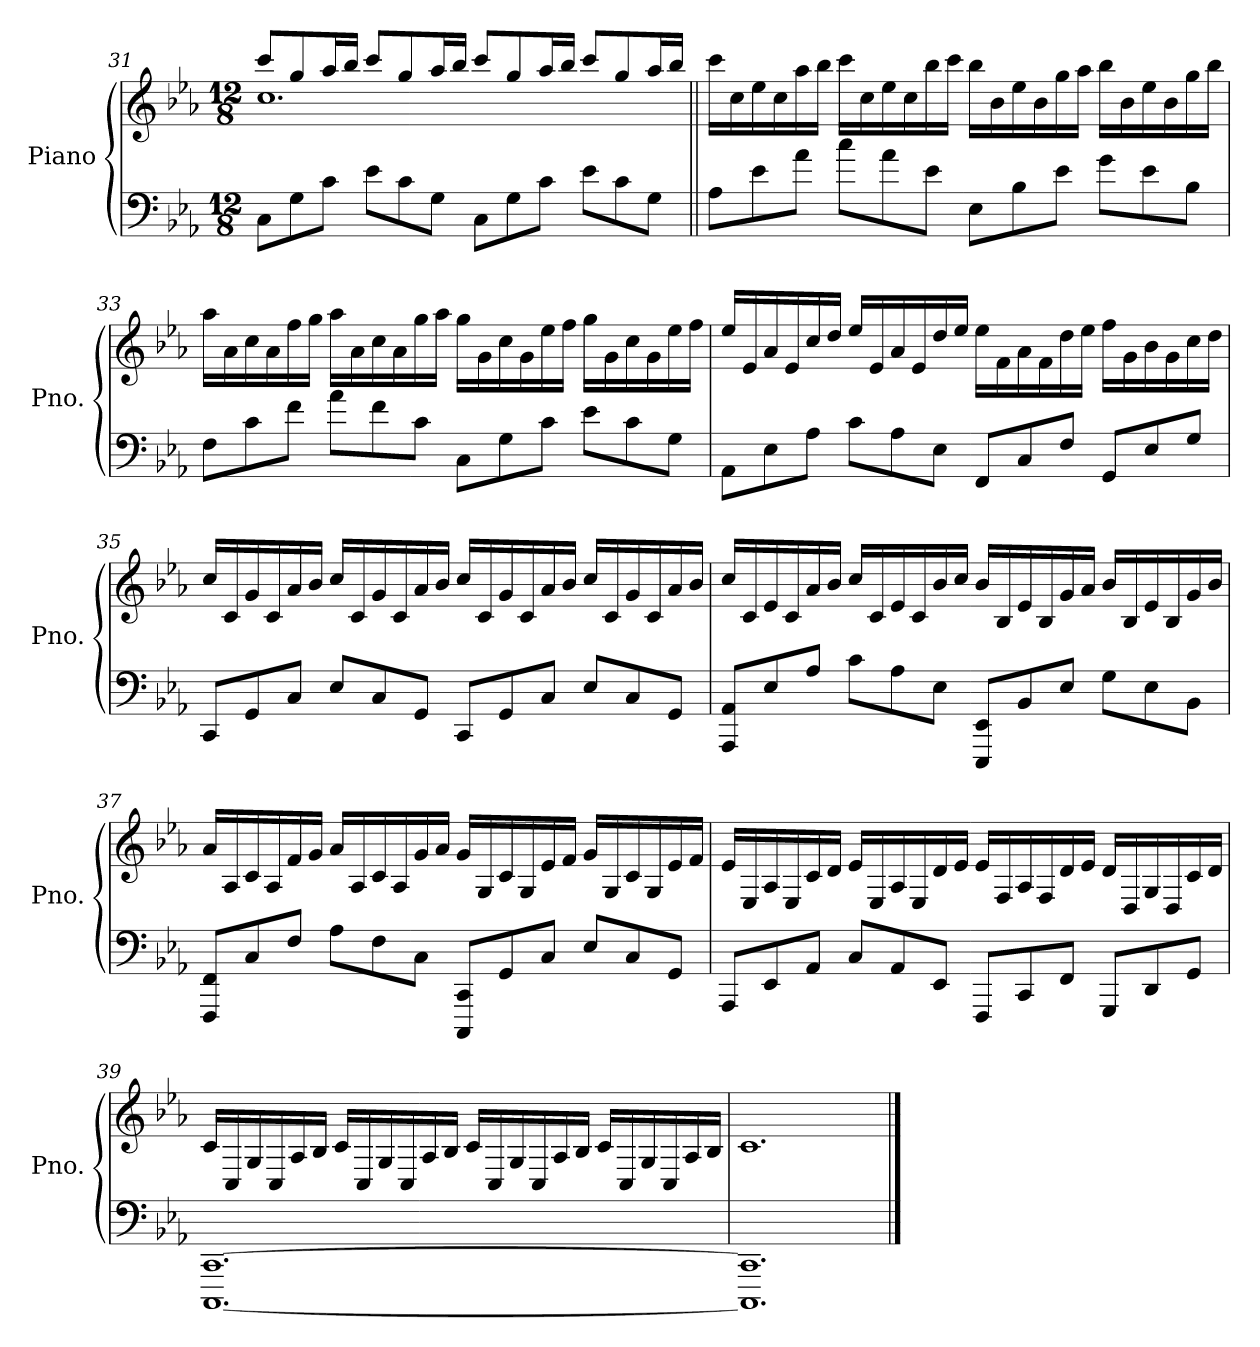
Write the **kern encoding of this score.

**kern	**kern
*part1	*part1
*staff2	*staff1
*I"Piano	*
*I'Pno.	*
!!LO:LB:g=z
*clefF4	*clefG2
*k[b-e-a-]	*k[b-e-a-]
*M12/8	*M12/8
=31	=31
*	*^
8C\L	8ccc/L	1.cc
8G\	8gg/	.
8c\J	16aa-/L	.
.	16bb-/JJ	.
8e-\L	8ccc/L	.
8c\	8gg/	.
8G\J	16aa-/L	.
.	16bb-/JJ	.
8C\L	8ccc/L	.
8G\	8gg/	.
8c\J	16aa-/L	.
.	16bb-/JJ	.
8e-\L	8ccc/L	.
8c\	8gg/	.
8G\J	16aa-/L	.
.	16bb-/JJ	.
*	*v	*v
=32||	=32||
8A-\L	16ccc\LL
.	16cc\
8e-\	16ee-\
.	16cc\
8a-\J	16aa-\
.	16bb-\JJ
8cc\L	16ccc\LL
.	16cc\
8a-\	16ee-\
.	16cc\
8e-\J	16bb-\
.	16ccc\JJ
8E-\L	16bb-\LL
.	16b-\
8B-\	16ee-\
.	16b-\
8e-\J	16gg\
.	16aa-\JJ
8g\L	16bb-\LL
.	16b-\
8e-\	16ee-\
.	16b-\
8B-\J	16gg\
.	16bb-\JJ
!!LO:LB:g=z
=33	=33
8F\L	16aa-\LL
.	16a-\
8c\	16cc\
.	16a-\
8f\J	16ff\
.	16gg\JJ
8a-\L	16aa-\LL
.	16a-\
8f\	16cc\
.	16a-\
8c\J	16gg\
.	16aa-\JJ
8C\L	16gg\LL
.	16g\
8G\	16cc\
.	16g\
8c\J	16ee-\
.	16ff\JJ
8e-\L	16gg\LL
.	16g\
8c\	16cc\
.	16g\
8G\J	16ee-\
.	16ff\JJ
=34	=34
8AA-\L	16ee-/LL
.	16e-/
8E-\	16a-/
.	16e-/
8A-\J	16cc/
.	16dd/JJ
8c\L	16ee-/LL
.	16e-/
8A-\	16a-/
.	16e-/
8E-\J	16dd/
.	16ee-/JJ
8FF/L	16ee-\LL
.	16f\
8C/	16a-\
.	16f\
8F/J	16dd\
.	16ee-\JJ
8GG/L	16ff\LL
.	16g\
8E-/	16b-\
.	16g\
8G/J	16cc\
.	16dd\JJ
!!LO:LB:g=z
=35	=35
8CC/L	16cc/LL
.	16c/
8GG/	16g/
.	16c/
8C/J	16a-/
.	16b-/JJ
8E-/L	16cc/LL
.	16c/
8C/	16g/
.	16c/
8GG/J	16a-/
.	16b-/JJ
8CC/L	16cc/LL
.	16c/
8GG/	16g/
.	16c/
8C/J	16a-/
.	16b-/JJ
8E-/L	16cc/LL
.	16c/
8C/	16g/
.	16c/
8GG/J	16a-/
.	16b-/JJ
=36	=36
8AAA-/ 8AA-/L	16cc/LL
.	16c/
8E-/	16e-/
.	16c/
8A-/J	16a-/
.	16b-/JJ
8c\L	16cc/LL
.	16c/
8A-\	16e-/
.	16c/
8E-\J	16b-/
.	16cc/JJ
8EEE-/ 8EE-/L	16b-/LL
.	16B-/
8BB-/	16e-/
.	16B-/
8E-/J	16g/
.	16a-/JJ
8G\L	16b-/LL
.	16B-/
8E-\	16e-/
.	16B-/
8BB-\J	16g/
.	16b-/JJ
!!LO:LB:g=z
=37	=37
8FFF/ 8FF/L	16a-/LL
.	16A-/
8C/	16c/
.	16A-/
8F/J	16f/
.	16g/JJ
8A-\L	16a-/LL
.	16A-/
8F\	16c/
.	16A-/
8C\J	16g/
.	16a-/JJ
8CCC/ 8CC/L	16g/LL
.	16G/
8GG/	16c/
.	16G/
8C/J	16e-/
.	16f/JJ
8E-/L	16g/LL
.	16G/
8C/	16c/
.	16G/
8GG/J	16e-/
.	16f/JJ
=38	=38
8AAA-/L	16e-/LL
.	16E-/
8EE-/	16A-/
.	16E-/
8AA-/J	16c/
.	16d/JJ
8C/L	16e-/LL
.	16E-/
8AA-/	16A-/
.	16E-/
8EE-/J	16d/
.	16e-/JJ
8FFF/L	16e-/LL
.	16F/
8CC/	16A-/
.	16F/
8FF/J	16d/
.	16e-/JJ
8GGG/L	16d/LL
.	16D/
8DD/	16G/
.	16D/
8GG/J	16c/
.	16d/JJ
!!LO:PB:g=z
=39	=39
[1.CCC [1.CC	16c/LL
.	16C/
.	16G/
.	16C/
.	16A-/
.	16B-/JJ
.	16c/LL
.	16C/
.	16G/
.	16C/
.	16A-/
.	16B-/JJ
.	16c/LL
.	16C/
.	16G/
.	16C/
.	16A-/
.	16B-/JJ
.	16c/LL
.	16C/
.	16G/
.	16C/
.	16A-/
.	16B-/JJ
=40	=40
1.CCC] 1.CC]	1.c
==	==
*-	*-
